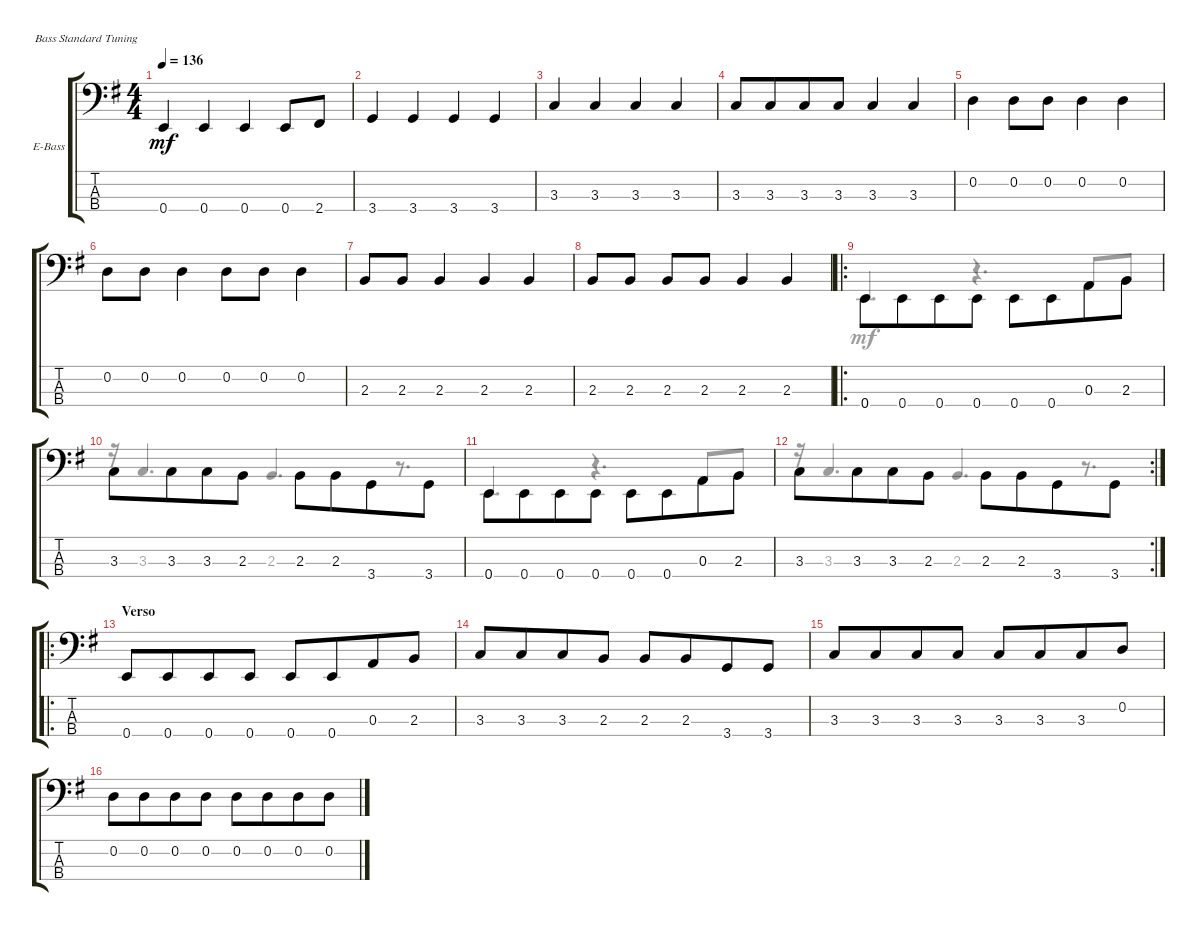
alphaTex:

\defaultSystemsLayout 4
\bracketExtendMode groupsimilarinstruments
\firstSystemTrackNameOrientation horizontal
\otherSystemsTrackNameOrientation horizontal
\track ("Electric Bass" "E-Bass") {multiBarRest instrument electricbassfinger}
\staff {score tabs}
\tuning (G2 D2 A1 E1)
\voice
\ts (4 4)
\tempo 136
\clef f4
\ks g
0.4.4{dy mf} 0.4.4 0.4.4 0.4.8 2.4.8 |
3.4.4 3.4.4 3.4.4 3.4.4 |
3.3.4 3.3.4 3.3.4 3.3.4 |
3.3.8 3.3.8{beam merge} 3.3.8 3.3.8 3.3.4 3.3.4 |
0.2.4 0.2.8 0.2.8 0.2.4 0.2.4 |
0.2.8 0.2.8 0.2.4 0.2.8 0.2.8 0.2.4 |
2.3.8 2.3.8 2.3.4 2.3.4 2.3.4 |
2.3.8 2.3.8 2.3.8 2.3.8 2.3.4 2.3.4 |
\ro
0.4.8{beam invert} 0.4.8{beam merge} 0.4.8 0.4.8 0.4.8{beam invert} 0.4.8{beam merge} 0.3.8 2.3.8 |
3.3.8{beam invert} 3.3.8{beam merge} 3.3.8 2.3.8 2.3.8{beam invert} 2.3.8{beam merge} 3.4.8 3.4.8 |
0.4.8{beam invert} 0.4.8{beam merge} 0.4.8 0.4.8 0.4.8{beam invert} 0.4.8{beam merge} 0.3.8 2.3.8 |
\rc 2
3.3.8{beam invert} 3.3.8{beam merge} 3.3.8 2.3.8 2.3.8{beam invert} 2.3.8{beam merge} 3.4.8 3.4.8 |
\ro
\section ("" "Verso")
0.4.8 0.4.8{beam merge} 0.4.8 0.4.8 0.4.8 0.4.8{beam merge} 0.3.8 2.3.8 |
3.3.8 3.3.8{beam merge} 3.3.8{beam merge} 2.3.8 2.3.8 2.3.8{beam merge} 3.4.8 3.4.8 |
3.3.8 3.3.8{beam merge} 3.3.8 3.3.8 3.3.8 3.3.8{beam merge} 3.3.8 0.2.8 |
0.2.8 0.2.8{beam merge} 0.2.8 0.2.8 0.2.8 0.2.8{beam merge} 0.2.8{beam merge} 0.2.8
\voice
\clef f4
\ottava regular
\simile none
\ks g
|
|
|
|
|
|
|
|
0.4.4{d beam invert} r.4{d} 0.3.8{beam invert} 2.3.8 |
r.16 3.3.4{d beam invert} 2.3.4{d beam invert} r.8{d} |
0.4.4{d beam invert} r.4{d} 0.3.8{beam invert} 2.3.8 |
r.16 3.3.4{d beam invert} 2.3.4{d beam invert} r.8{d} |
|
|
|
